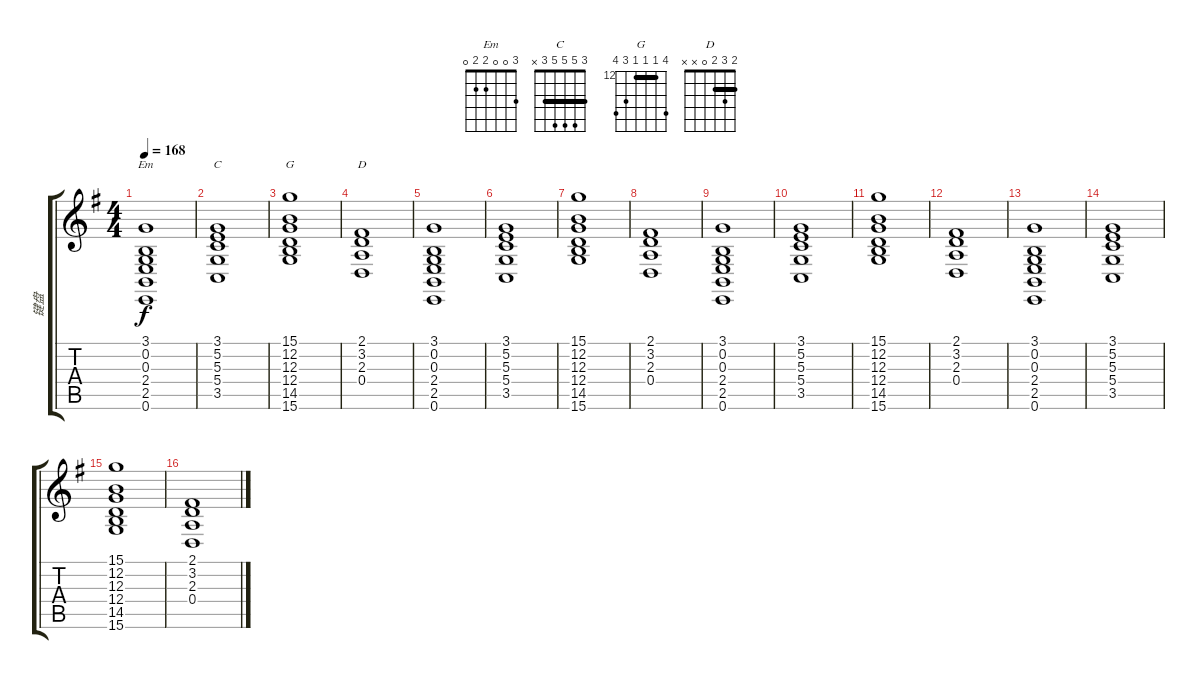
\track ("键盘" "键盘") {instrument stringensemble2}
\staff {score tabs}
\tuning (E4 B3 G3 D3 A2 E2) {hide}
\chord ("Em" 3 0 0 2 2 0)
\chord ("C" 3 5 5 5 3 x) {barre 3}
\chord ("G" 15 12 12 12 14 15) {firstfret 12 barre 12}
\chord ("D" 2 3 2 0 x x) {barre 2}
\ts (4 4)
\tempo 168
\clef g2
\ks g
(3.1 0.2 0.3 2.4 2.5 0.6).1{ch "Em" dy f} |
(3.1 5.2 5.3 5.4 3.5).1{ch "C"} |
(15.1 12.2 12.3 12.4 14.5 15.6).1{ch "G"} |
(2.1 3.2 2.3 0.4).1{ch "D"} |
(3.1 0.2 0.3 2.4 2.5 0.6).1 |
(3.1 5.2 5.3 5.4 3.5).1 |
(15.1 12.2 12.3 12.4 14.5 15.6).1 |
(2.1 3.2 2.3 0.4).1 |
(3.1 0.2 0.3 2.4 2.5 0.6).1 |
(3.1 5.2 5.3 5.4 3.5).1 |
(15.1 12.2 12.3 12.4 14.5 15.6).1 |
(2.1 3.2 2.3 0.4).1 |
(3.1 0.2 0.3 2.4 2.5 0.6).1 |
(3.1 5.2 5.3 5.4 3.5).1 |
(15.1 12.2 12.3 12.4 14.5 15.6).1 |
(2.1 3.2 2.3 0.4).1
